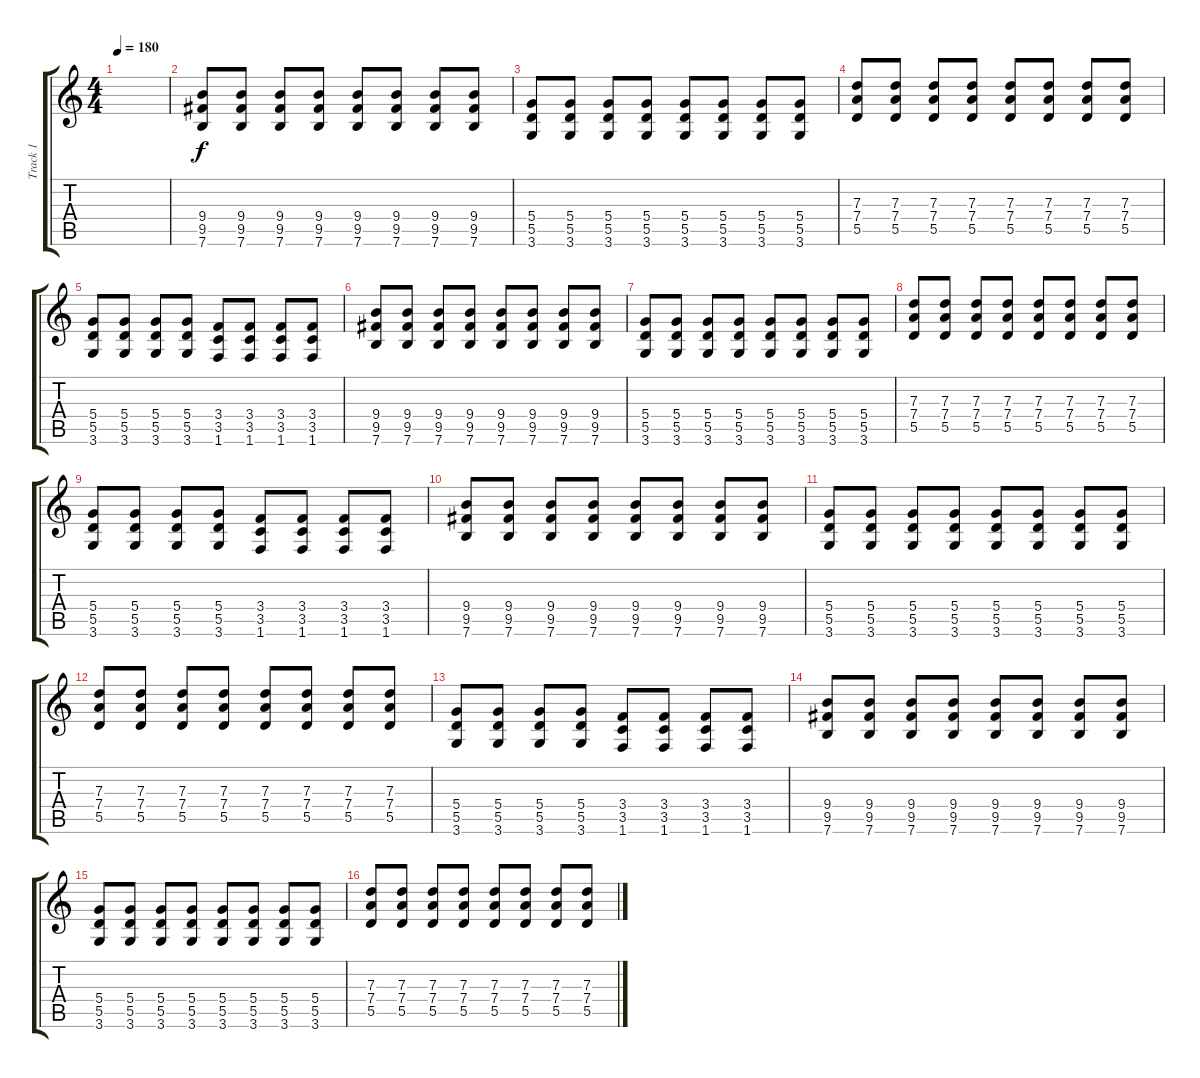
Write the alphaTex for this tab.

\track ("Track 1" "Track 1") {instrument overdrivenguitar}
\staff {score tabs}
\tuning (E4 B3 G3 D3 A2 E2) {hide}
\ts (4 4)
\tempo 180
\clef g2
\ks c
|
(9.4 9.5 7.6).8 (9.4 9.5 7.6).8 (9.4 9.5 7.6).8 (9.4 9.5 7.6).8 (9.4 9.5 7.6).8 (9.4 9.5 7.6).8 (9.4 9.5 7.6).8 (9.4 9.5 7.6).8 |
(5.4 5.5 3.6).8 (5.4 5.5 3.6).8 (5.4 5.5 3.6).8 (5.4 5.5 3.6).8 (5.4 5.5 3.6).8 (5.4 5.5 3.6).8 (5.4 5.5 3.6).8 (5.4 5.5 3.6).8 |
(7.3 7.4 5.5).8 (7.3 7.4 5.5).8 (7.3 7.4 5.5).8 (7.3 7.4 5.5).8 (7.3 7.4 5.5).8 (7.3 7.4 5.5).8 (7.3 7.4 5.5).8 (7.3 7.4 5.5).8 |
(5.4 5.5 3.6).8 (5.4 5.5 3.6).8 (5.4 5.5 3.6).8 (5.4 5.5 3.6).8 (3.4 3.5 1.6).8 (3.4 3.5 1.6).8 (3.4 3.5 1.6).8 (3.4 3.5 1.6).8 |
(9.4 9.5 7.6).8 (9.4 9.5 7.6).8 (9.4 9.5 7.6).8 (9.4 9.5 7.6).8 (9.4 9.5 7.6).8 (9.4 9.5 7.6).8 (9.4 9.5 7.6).8 (9.4 9.5 7.6).8 |
(5.4 5.5 3.6).8 (5.4 5.5 3.6).8 (5.4 5.5 3.6).8 (5.4 5.5 3.6).8 (5.4 5.5 3.6).8 (5.4 5.5 3.6).8 (5.4 5.5 3.6).8 (5.4 5.5 3.6).8 |
(7.3 7.4 5.5).8 (7.3 7.4 5.5).8 (7.3 7.4 5.5).8 (7.3 7.4 5.5).8 (7.3 7.4 5.5).8 (7.3 7.4 5.5).8 (7.3 7.4 5.5).8 (7.3 7.4 5.5).8 |
(5.4 5.5 3.6).8 (5.4 5.5 3.6).8 (5.4 5.5 3.6).8 (5.4 5.5 3.6).8 (3.4 3.5 1.6).8 (3.4 3.5 1.6).8 (3.4 3.5 1.6).8 (3.4 3.5 1.6).8 |
(9.4 9.5 7.6).8 (9.4 9.5 7.6).8 (9.4 9.5 7.6).8 (9.4 9.5 7.6).8 (9.4 9.5 7.6).8 (9.4 9.5 7.6).8 (9.4 9.5 7.6).8 (9.4 9.5 7.6).8 |
(5.4 5.5 3.6).8 (5.4 5.5 3.6).8 (5.4 5.5 3.6).8 (5.4 5.5 3.6).8 (5.4 5.5 3.6).8 (5.4 5.5 3.6).8 (5.4 5.5 3.6).8 (5.4 5.5 3.6).8 |
(7.3 7.4 5.5).8 (7.3 7.4 5.5).8 (7.3 7.4 5.5).8 (7.3 7.4 5.5).8 (7.3 7.4 5.5).8 (7.3 7.4 5.5).8 (7.3 7.4 5.5).8 (7.3 7.4 5.5).8 |
(5.4 5.5 3.6).8 (5.4 5.5 3.6).8 (5.4 5.5 3.6).8 (5.4 5.5 3.6).8 (3.4 3.5 1.6).8 (3.4 3.5 1.6).8 (3.4 3.5 1.6).8 (3.4 3.5 1.6).8 |
(9.4 9.5 7.6).8 (9.4 9.5 7.6).8 (9.4 9.5 7.6).8 (9.4 9.5 7.6).8 (9.4 9.5 7.6).8 (9.4 9.5 7.6).8 (9.4 9.5 7.6).8 (9.4 9.5 7.6).8 |
(5.4 5.5 3.6).8 (5.4 5.5 3.6).8 (5.4 5.5 3.6).8 (5.4 5.5 3.6).8 (5.4 5.5 3.6).8 (5.4 5.5 3.6).8 (5.4 5.5 3.6).8 (5.4 5.5 3.6).8 |
(7.3 7.4 5.5).8 (7.3 7.4 5.5).8 (7.3 7.4 5.5).8 (7.3 7.4 5.5).8 (7.3 7.4 5.5).8 (7.3 7.4 5.5).8 (7.3 7.4 5.5).8 (7.3 7.4 5.5).8
